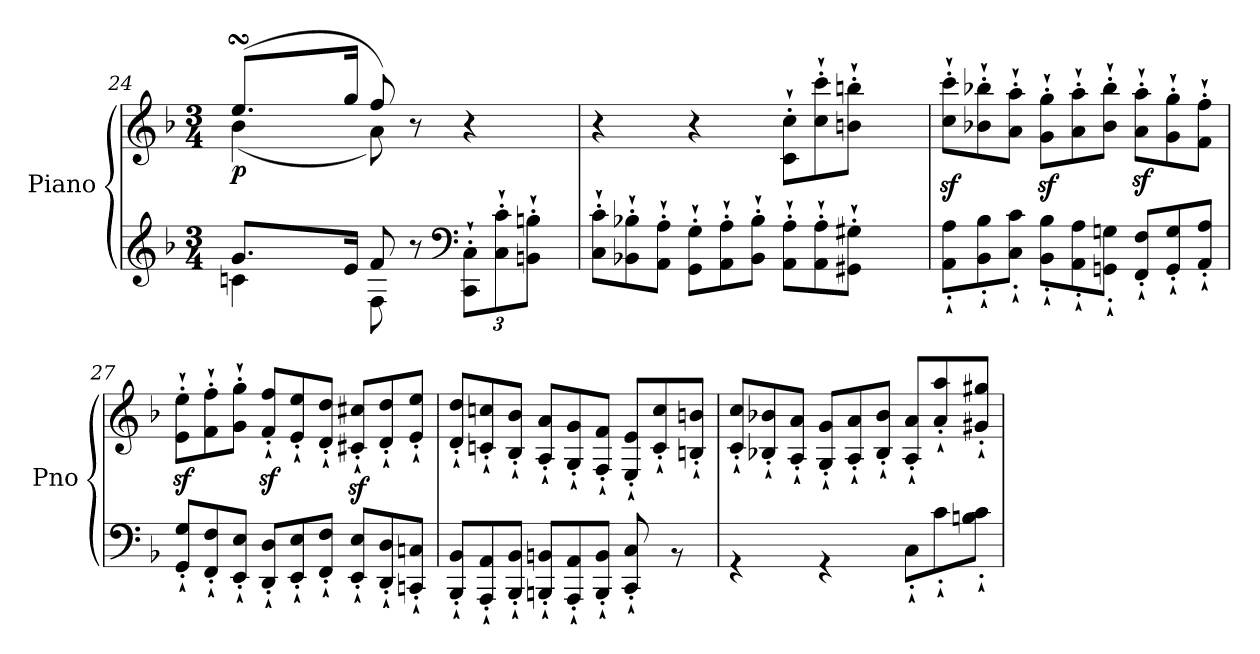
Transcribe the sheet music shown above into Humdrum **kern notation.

**kern	**kern	**dynam
*part1	*part1	*part1
*staff2	*staff1	*staff1/2
*I"Piano	*	*
*I'Pno	*	*
!!LO:PB:g=z
*clefG2	*clefG2	*
*k[b-]	*k[b-]	*
*M3/4	*M3/4	*
=24	=24	=24
*^	*^	*
*	*^	*	*^	*
!	!	!	!	!	!	!LO:DY:b
16ryy	8.g/L	4cn\	(>8.eesSsS/L	(<4b-\	16ryy	p
8ryy	.	.	.	.	32ffLLLyy	.
.	.	.	.	.	32eeyy	.
.	.	.	.	.	32ddyy	.
.	.	.	.	.	32eeJJJyy	.
2ryy	16e/Jk	.	16gg/Jk	.	2ryy	.
.	8f/	8F\	8ff/)	8a\)	.	.
.	8r	4.ryy	8r	4.ryy	.	.
*clefF4	*	*	*	*	*	*
*	*Xbrackettup	*	*	*	*	*
!	!	!	!	!	!	!LO:DY:b=2
!	!	!	!	!	!	!LO:DY:n=1:b
.	12CC\'` 12C\'`L	.	4r	.	.	f other-dynamics
.	12C\'` 12c\'`	.	.	.	.	.
.	12BBn\'` 12Bn\'`J	.	.	.	.	.
16ryy	.	.	.	.	16ryy	.
*	*v	*v	*	*	*	*
*	*	*v	*v	*v	*
=25	=25	=25	=25
*	*Xtuplet	*	*
2.ryy	12C\'` 12c\'`L	4r	.
.	12BB-X\'` 12B-X\'`	.	.
.	12AA\'` 12A\'`J	.	.
.	12GG\'` 12G\'`L	4r	.
.	12AA\'` 12A\'`	.	.
.	12BB-\'` 12B-\'`J	.	.
*	*	*Xtuplet	*
.	12AA\'` 12A\'`L	12c\'` 12cc\'`L	.
.	12AA\'` 12A\'`	12cc\'` 12ccc\'`	.
.	12GG#X\'` 12G#X\'`J	12bn\'` 12bbn\'`J	.
8.ryy	8.ryy	8.ryy	.
=26	=26	=26	=26
2.ryy	12AA\'` 12A\'`L	12cc\z<'` 12ccc\z<'`L	.
.	12BB-\'` 12B-\'`	12b-X\'` 12bb-X\'`	.
.	12C\'` 12c\'`J	12a\'` 12aa\'`J	.
.	12BB-\'` 12B-\'`L	12g\z<'` 12gg\z<'`L	.
.	12AA\'` 12A\'`	12a\'` 12aa\'`	.
.	12GGn\'` 12Gn\'`J	12b-\'` 12bb-\'`J	.
.	12FF/'` 12F/'`L	12a\z<'` 12aa\z<'`L	.
.	12GG/'` 12G/'`	12g\'` 12gg\'`	.
.	12AA/'` 12A/'`J	12f\'` 12ff\'`J	.
!!LO:LB:g=z
=27	=27	=27	=27
2.ryy	12GG/'` 12G/'`L	12e\z<'` 12ee\z<'`L	.
.	12FF/'` 12F/'`	12f\'` 12ff\'`	.
.	12EE/'` 12E/'`J	12g\'` 12gg\'`J	.
.	12DD/'` 12D/'`L	12f/z<'` 12ff/z<'`L	.
.	12EE/'` 12E/'`	12e/'` 12ee/'`	.
.	12FF/'` 12F/'`J	12d/'` 12dd/'`J	.
.	12EE/'` 12E/'`L	12c#X/z<'` 12cc#X/z<'`L	.
.	12DD/'` 12D/'`	12d/'` 12dd/'`	.
.	12CCn/'` 12Cn/'`J	12e/'` 12ee/'`J	.
=28	=28	=28	=28
2.ryy	12BBB-/'` 12BB-/'`L	12d/'` 12dd/'`L	.
.	12AAA/'` 12AA/'`	12cn/'` 12ccn/'`	.
.	12BBB-/'` 12BB-/'`J	12B-/'` 12b-/'`J	.
.	12BBBn/'` 12BBn/'`L	12A/'` 12a/'`L	.
.	12AAA/'` 12AA/'`	12G/'` 12g/'`	.
.	12BBB/'` 12BB/'`J	12F/'` 12f/'`J	.
.	8CC/'` 8C/'`	12E/'` 12e/'`L	.
.	.	12c/'` 12cc/'`	.
.	8r	.	.
.	.	12Bn/'` 12bn/'`J	.
=29	=29	=29	=29
2.ryy	4r	12c/'` 12cc/'`L	.
.	.	12B-X/'` 12b-X/'`	.
.	.	12A/'` 12a/'`J	.
.	4r	12G/'` 12g/'`L	.
.	.	12A/'` 12a/'`	.
.	.	12B-/'` 12b-/'`J	.
.	12C'`\L	12A/'` 12a/'`L	.
.	12c'`\	12a/'` 12aa/'`	.
.	12Bn\'` 12c\'`J	12g#X/'` 12gg#X/'`J	.
*v	*v	*	*
=	=	=
*-	*-	*-
